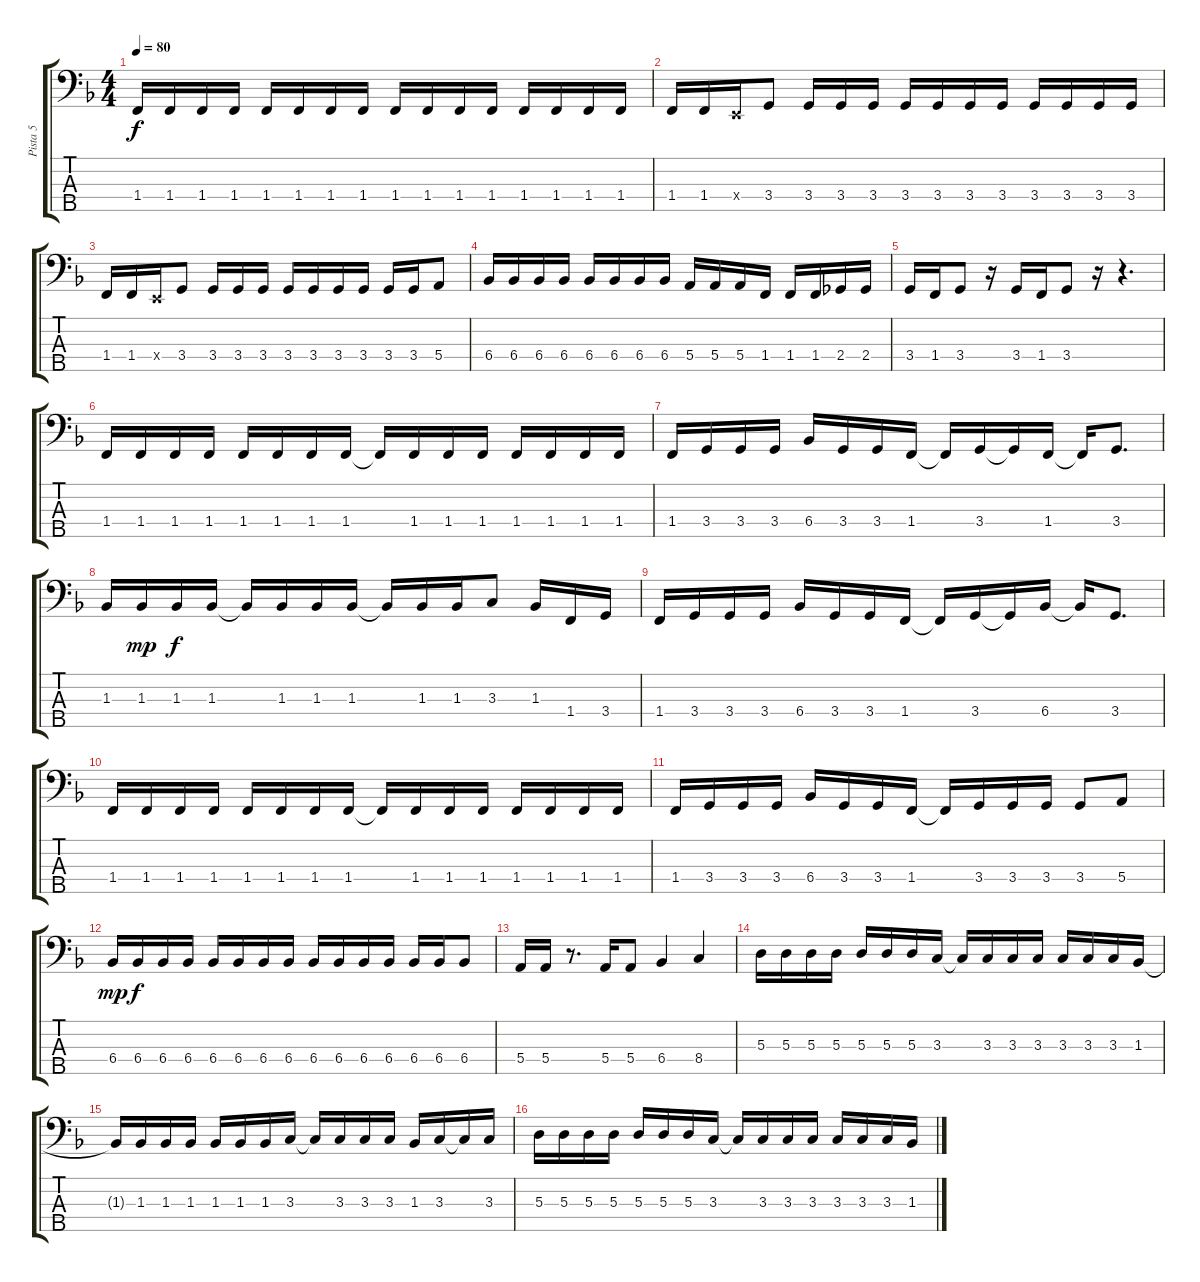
\track ("Pista 5" "Pista 5") {instrument electricbassfinger}
\staff {score tabs}
\tuning (G2 D2 A1 E1 B0) {hide}
\ts (4 4)
\tempo 80
\clef f4
\ks f
1.4.16{dy f} 1.4.16 1.4.16 1.4.16 1.4.16 1.4.16 1.4.16 1.4.16 1.4.16 1.4.16 1.4.16 1.4.16 1.4.16 1.4.16 1.4.16 1.4.16 |
1.4.16 1.4.16 0.4{x}.16 3.4.8 3.4.16 3.4.16 3.4.16 3.4.16 3.4.16 3.4.16 3.4.16 3.4.16 3.4.16 3.4.16 3.4.16 |
1.4.16 1.4.16 0.4{x}.16 3.4.8 3.4.16 3.4.16 3.4.16 3.4.16 3.4.16 3.4.16 3.4.16 3.4.16 3.4.16 5.4.8 |
6.4.16 6.4.16 6.4.16 6.4.16 6.4.16 6.4.16 6.4.16 6.4.16 5.4.16 5.4.16 5.4.16 1.4.16 1.4.16 1.4.16 2.4.16 2.4.16 |
3.4.16 1.4.16 3.4.8 r.16 3.4.16 1.4.16 3.4.8 r.16 r.4{d} |
1.4.16 1.4.16 1.4.16 1.4.16 1.4.16 1.4.16 1.4.16 1.4.16 1.4{t}.16 1.4.16 1.4.16 1.4.16 1.4.16 1.4.16 1.4.16 1.4.16 |
1.4.16 3.4.16 3.4.16 3.4.16 6.4.16 3.4.16 3.4.16 1.4.16 1.4{t}.16 3.4.16 3.4{t}.16 1.4.16 1.4{t}.16 3.4.8{d} |
1.3.16 1.3.16{dy mp} 1.3.16{dy f} 1.3.16 1.3{t}.16 1.3.16 1.3.16 1.3.16 1.3{t}.16 1.3.16 1.3.16 3.3.8 1.3.16 1.4.16 3.4.16 |
1.4.16 3.4.16 3.4.16 3.4.16 6.4.16 3.4.16 3.4.16 1.4.16 1.4{t}.16 3.4.16 3.4{t}.16 6.4.16 6.4{t}.16 3.4.8{d} |
1.4.16 1.4.16 1.4.16 1.4.16 1.4.16 1.4.16 1.4.16 1.4.16 1.4{t}.16 1.4.16 1.4.16 1.4.16 1.4.16 1.4.16 1.4.16 1.4.16 |
1.4.16 3.4.16 3.4.16 3.4.16 6.4.16 3.4.16 3.4.16 1.4.16 1.4{t}.16 3.4.16 3.4.16 3.4.16 3.4.8 5.4.8 |
6.4.16{dy mp} 6.4.16{dy f} 6.4.16 6.4.16 6.4.16 6.4.16 6.4.16 6.4.16 6.4.16 6.4.16 6.4.16 6.4.16 6.4.16 6.4.16 6.4.8 |
5.4.16 5.4.16 r.8{d} 5.4.16 5.4.8 6.4.4 8.4.4 |
5.3.16 5.3.16 5.3.16 5.3.16 5.3.16 5.3.16 5.3.16 3.3.16 3.3{t}.16 3.3.16 3.3.16 3.3.16 3.3.16 3.3.16 3.3.16 1.3.16 |
1.3{t}.16 1.3.16 1.3.16 1.3.16 1.3.16 1.3.16 1.3.16 3.3.16 3.3{t}.16 3.3.16 3.3.16 3.3.16 1.3.16 3.3.16 3.3{t}.16 3.3.16 |
5.3.16 5.3.16 5.3.16 5.3.16 5.3.16 5.3.16 5.3.16 3.3.16 3.3{t}.16 3.3.16 3.3.16 3.3.16 3.3.16 3.3.16 3.3.16 1.3.16
